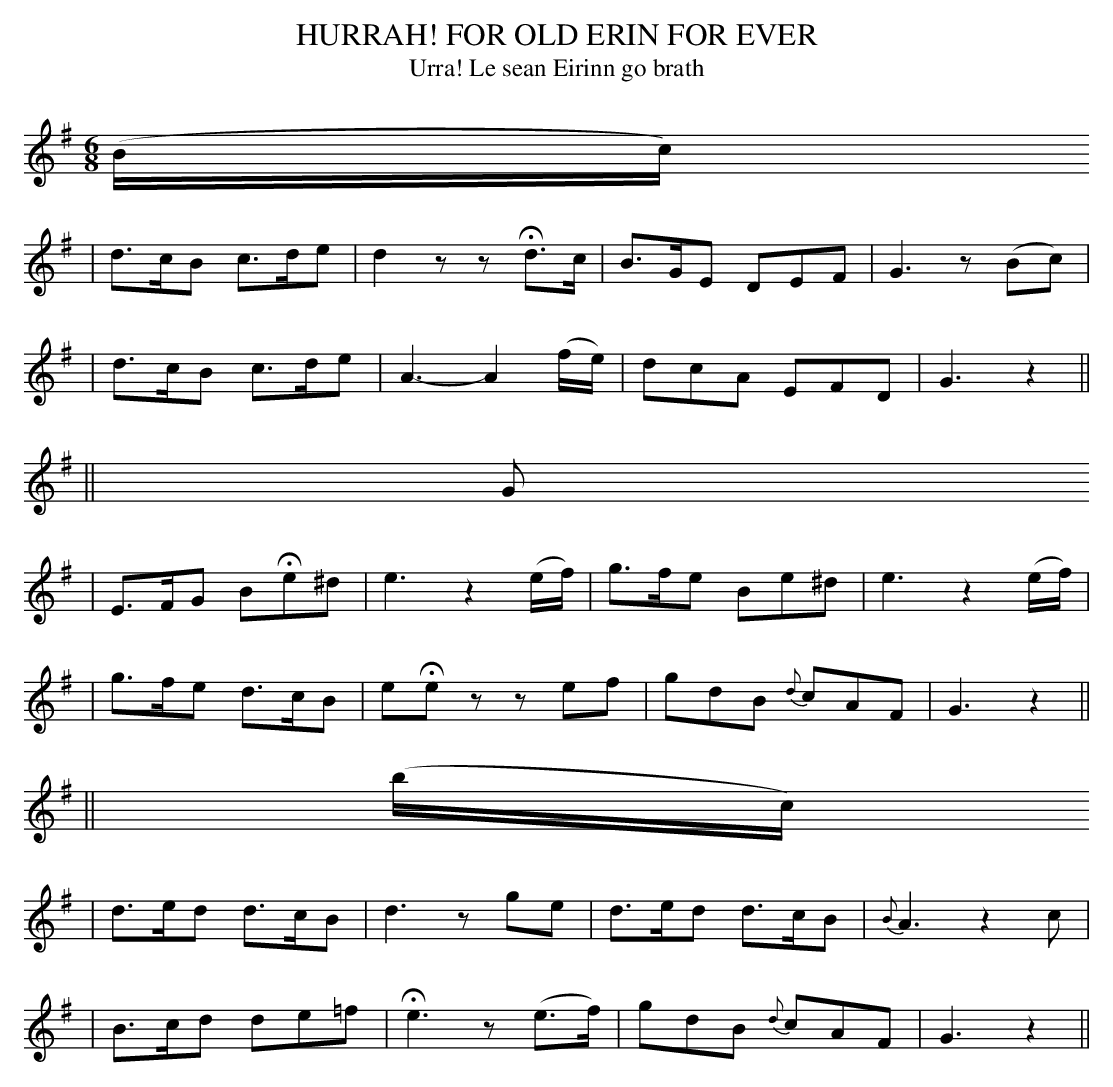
X:1
T: HURRAH! FOR OLD ERIN FOR EVER
T: Urra! Le sean Eirinn go brath
M: 6/8
L: 1/8
K: G
(B/c/)
| d>cB c>de | d2z zHd>c | B>GE DEF | G3 z(Bc) |
| d>cB c>de | A3- A2 (f/e/) | dcA EFD | G3 z2 ||
|| G
| E>FG BHe^d | e3 z2(e/f/) | g>fe Be^d | e3 z2(e/f/) |
| g>fe d>cB | eHez zef | gdB {d}cAF | G3 z2 ||
|| (b/c/)
| d>ed d>cB | d3 zge | d>ed d>cB | {B}A3 z2c |
| B>cd de=f | He3 z(e>f) | gdB {d}cAF | G3 z2 ||
